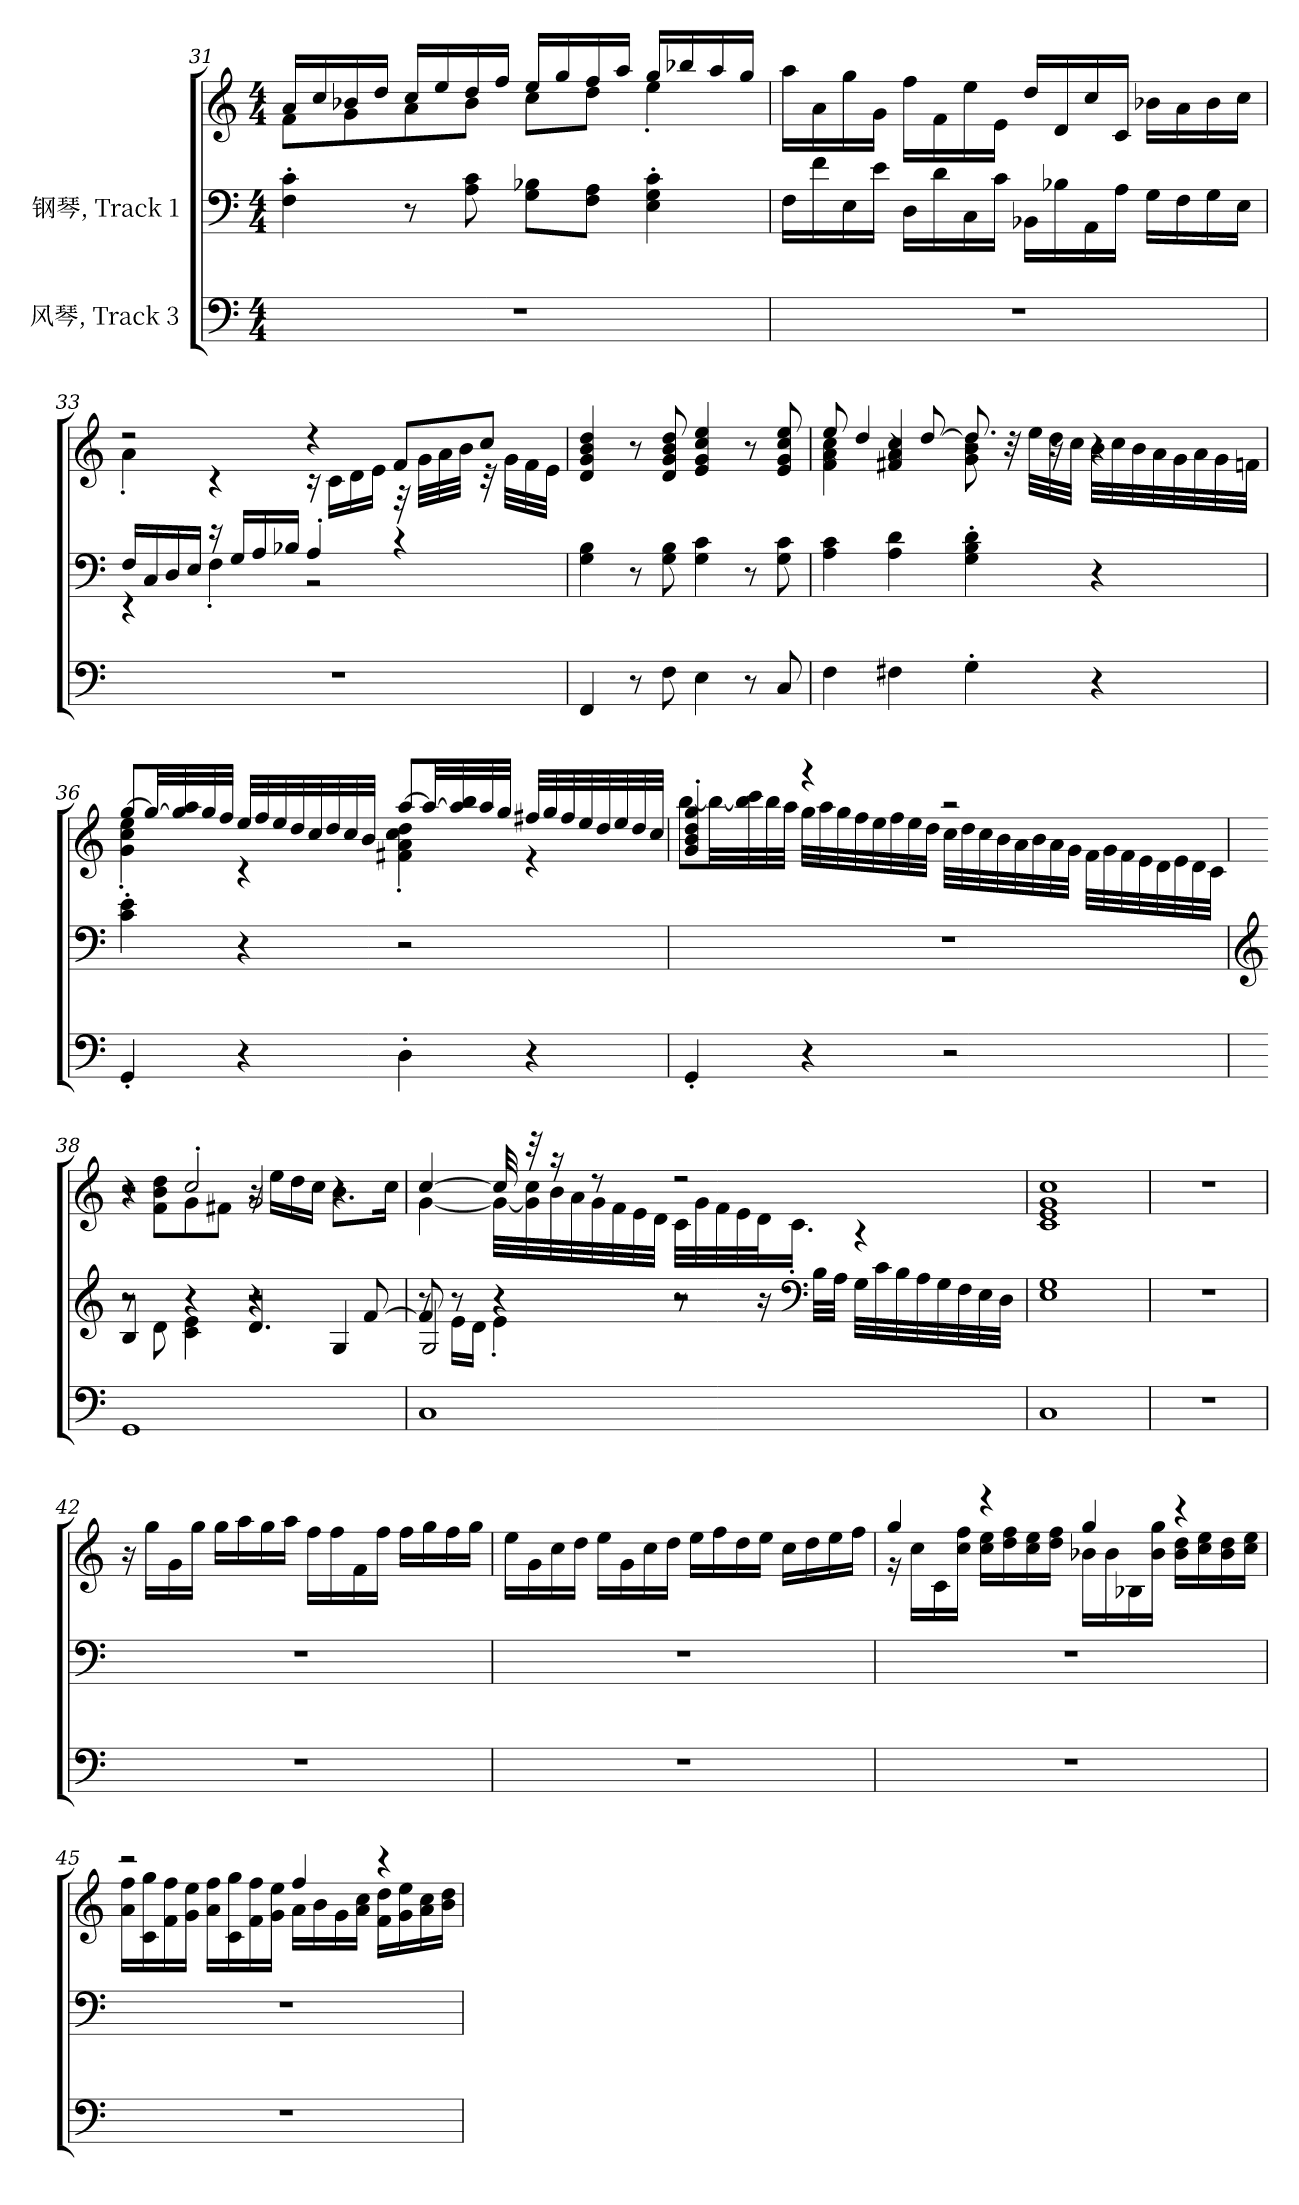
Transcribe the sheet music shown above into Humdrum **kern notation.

**kern	**kern	**kern
*part2	*part1	*part1
*staff3	*staff2	*staff1
*I"风琴, Track 3	*I"钢琴, Track 1	*
!!LO:LB:g=z
*clefF4	*clefF4	*clefG2
*k[]	*k[]	*k[]
*M4/4	*M4/4	*M4/4
=31	=31	=31
*	*	*^
1r	4F\' 4c\'	16a/LL	8f\L
.	.	16cc/	.
.	.	16b-X/	8g\
.	.	16dd/JJ	.
.	8r	16cc/LL	8a\
.	.	16ee/	.
.	8A\ 8c\	16dd/	8b-\J
.	.	16ff/JJ	.
.	8G\ 8B-X\L	16ee/LL	8cc\L
.	.	16gg/	.
.	8F\ 8A\J	16ff/	8dd\J
.	.	16aa/JJ	.
.	4E\' 4G\' 4c\'	16gg/LL	4ee'\
.	.	16bb-X/	.
.	.	16aa/	.
.	.	16gg/JJ	.
*	*	*v	*v
=32	=32	=32
1r	16F\LL	16aa\LL
.	16f\	16a\
.	16E\	16gg\
.	16e\JJ	16g\JJ
.	16D\LL	16ff\LL
.	16d\	16f\
.	16C\	16ee\
.	16c\JJ	16e\JJ
.	16BB-X\LL	16dd/LL
.	16B-X\	16d/
.	16AA\	16cc/
.	16A\JJ	16c/JJ
.	16G\LL	16b-X\LL
.	16F\	16a\
.	16G\	16b-\
.	16E\JJ	16cc\JJ
!!LO:PB:g=z
=33	=33	=33
*	*^	*^
1r	16F/LL	4r	2r	4a'\
.	16C/	.	.	.
.	16D/	.	.	.
.	16E/JJ	.	.	.
.	16r	4F'\	.	4r
.	16G/LL	.	.	.
.	16A/	.	.	.
.	16B-X/JJ	.	.	.
.	4A'/	2r	4r	16r
.	.	.	.	16c\LL
.	.	.	.	16d\
.	.	.	.	16e\JJ
*	*	*	*MM70	*
.	4r	.	8f/L	32r
.	.	.	.	32g\LLL
.	.	.	.	32a\
.	.	.	.	32b\JJJ
.	.	.	8cc/J	32r
.	.	.	.	32g\LLL
.	.	.	.	32f\
.	.	.	.	32e\JJJ
*	*v	*v	*	*
*	*	*v	*v
=34	=34	=34
4FF/	4G\ 4B\	4d/ 4g/ 4b/ 4dd/
8r	8r	8r
8F\	8G\ 8B\	8d/ 8g/ 8b/ 8dd/
4E\	4G\ 4c\	4e/ 4g/ 4cc/ 4ee/
8r	8r	8r
8C/	8G\ 8c\	8e/ 8g/ 8cc/ 8ee/
!!LO:LB:g=z
=35	=35	=35
*	*	*^
*	*	*	*^
4F\	4A\ 4c\	8ee/	4f\ 4a\ 4cc\	4r
.	.	4dd/	.	.
4F#X\	4A\ 4d\	.	4r	4f#X/ 4a/ 4cc/
.	.	[8dd/	.	.
4G'\	4G\' 4B\' 4d\'	8.dd/]	8g\ 8b\	2r
.	.	.	32r	.
.	.	.	32ee\LLL	.
.	.	16r	32dd\	.
.	.	.	32cc\JJJ	.
4r	4r	4r	32b\LLL	.
.	.	.	32cc\	.
.	.	.	32b\	.
.	.	.	32a\	.
.	.	.	32g\	.
.	.	.	32a\	.
.	.	.	32g\	.
.	.	.	32fn\JJJ	.
*	*	*	*v	*v
!!LO:LB:g=z
=36	=36	=36	=36
4GG'/	4c\' 4e\'	[8gg/L	4g\' 4cc\' 4ee\'
.	.	32gg/LL_	.
.	.	32gg/] 32aa/	.
.	.	32gg/	.
.	.	32ff/JJJ	.
4r	4r	32ee/LLL	4r
.	.	32ff/	.
.	.	32ee/	.
.	.	32dd/	.
.	.	32cc/	.
.	.	32dd/	.
.	.	32cc/	.
.	.	32b/JJJ	.
4D'\	2r	[8aa/L	4f#X\' 4a\' 4cc\' 4dd\'
.	.	32aa/LL_	.
.	.	32aa/] 32bb/	.
.	.	32aa/	.
.	.	32gg/JJJ	.
4r	.	32ff#X/LLL	4r
.	.	32gg/	.
.	.	32ff#/	.
.	.	32ee/	.
.	.	32dd/	.
.	.	32ee/	.
.	.	32dd/	.
.	.	32cc/JJJ	.
!!LO:LB:g=z	!!
=37	=37	=37	=37
4GG'/	1r	4g/' 4b/' 4dd/' 4gg/'	[8bb\L
.	.	.	32bb\LL_
.	.	.	32bb\] 32ccc\
.	.	.	32bb\
.	.	.	32aa\JJJ
4r	.	4r	32gg\LLL
.	.	.	32aa\
.	.	.	32gg\
.	.	.	32ff\
.	.	.	32ee\
.	.	.	32ff\
.	.	.	32ee\
.	.	.	32dd\JJJ
2r	.	2r	32cc\LLL
.	.	.	32dd\
.	.	.	32cc\
.	.	.	32b\
.	.	.	32a\
.	.	.	32b\
.	.	.	32a\
.	.	.	32g\JJJ
.	.	.	32f\LLL
.	.	.	32g\
.	.	.	32f\
.	.	.	32e\
.	.	.	32d\
.	.	.	32e\
.	.	.	32d\
.	.	.	32c\JJJ
*	*	*v	*v
=38	=38	=38
*	*clefG2	*
*	*	*MM65
*	*^	*^
*	*	*^	*	*^
1GG	4B/	8r	2r	4r	8r	2r
.	.	8d\	.	.	8f\ 8b\ 8dd\L	.
.	4r	4c\ 4e\	.	2cc'/	8g\	.
.	.	.	.	.	8f#X\J	.
.	4.d/	2r	4r	.	16r	2g/
.	.	.	.	.	16ee\LL	.
.	.	.	.	.	16dd\	.
.	.	.	.	.	16cc\JJ	.
.	.	.	4G/	4r	8.b\L	.
.	[8f/	.	.	.	.	.
.	.	.	.	.	16cc\Jk	.
*	*	*	*	*v	*v	*v
!!LO:PB:g=z
=39	=39	=39	=39	=39
*	*	*	*	*MM60
*	*	*	*	*^
1C	8f/]	8r	2G/	[4cc/	[4g\
.	8r	16e\LL	.	.	.
.	.	16d\JJ	.	.	.
*	*	*	*	*MM55	*
.	4r	4e'\	.	32cc/]	32g\LLL_
.	.	.	.	32r	32g\] 32cc\
.	.	.	.	16r	32b\
.	.	.	.	.	32a\
.	.	.	.	8r	32g\
.	.	.	.	.	32f\
.	.	.	.	.	32e\
.	.	.	.	.	32d\JJJ
.	2r	8r	2r	2r	32c\LLL
.	.	.	.	.	32g\
.	.	.	.	.	32f\
.	.	.	.	.	32e\
.	.	16r	.	.	32d\J
.	.	.	.	.	16.c'\JJ
*	*clefF4	*	*	*	*
.	.	32B\LLL	.	.	.
.	.	32A\JJJ	.	.	.
.	.	32G\LLL	.	.	4r
.	.	32c\	.	.	.
.	.	32B\	.	.	.
.	.	32A\	.	.	.
.	.	32G\	.	.	.
.	.	32F\	.	.	.
.	.	32E\	.	.	.
.	.	32D\JJJ	.	.	.
*	*v	*v	*v	*	*
*	*	*v	*v
=40	=40	=40
*	*	*MM45
1C	1E 1G	1c 1e 1g 1cc
=41	=41	=41
*	*	*MM75
1r	1r	1r
!!LO:LB:g=z
=42	=42	=42
1r	1r	16r
.	.	16gg\LL
.	.	16g\
.	.	16gg\JJ
.	.	16gg\LL
.	.	16aa\
.	.	16gg\
.	.	16aa\JJ
.	.	16ff\LL
.	.	16ff\
.	.	16f\
.	.	16ff\JJ
.	.	16ff\LL
.	.	16gg\
.	.	16ff\
.	.	16gg\JJ
=43	=43	=43
1r	1r	16ee\LL
.	.	16g\
.	.	16cc\
.	.	16dd\JJ
.	.	16ee\LL
.	.	16g\
.	.	16cc\
.	.	16dd\JJ
.	.	16ee\LL
.	.	16ff\
.	.	16dd\
.	.	16ee\JJ
.	.	16cc\LL
.	.	16dd\
.	.	16ee\
.	.	16ff\JJ
!!LO:LB:g=z
=44	=44	=44
*	*	*^
1r	1r	4gg/	16r
.	.	.	16cc\LL
.	.	.	16c\
.	.	.	16cc\ 16ff\JJ
.	.	4r	16cc\ 16ee\LL
.	.	.	16dd\ 16ff\
.	.	.	16cc\ 16ee\
.	.	.	16dd\ 16ff\JJ
.	.	4gg/	16b-X\LL
.	.	.	16b-\
.	.	.	16B-X\
.	.	.	16b-\ 16gg\JJ
.	.	4r	16b-\ 16dd\LL
.	.	.	16cc\ 16ee\
.	.	.	16b-\ 16dd\
.	.	.	16cc\ 16ee\JJ
=45	=45	=45	=45
1r	1r	2r	16a\ 16ff\LL
.	.	.	16c\ 16gg\
.	.	.	16f\ 16ff\
.	.	.	16g\ 16ee\JJ
.	.	.	16a\ 16ff\LL
.	.	.	16c\ 16gg\
.	.	.	16f\ 16ff\
.	.	.	16g\ 16ee\JJ
.	.	4ff/	16a\LL
.	.	.	16b\
.	.	.	16g\
.	.	.	16a\ 16cc\JJ
.	.	4r	16f\ 16dd\LL
.	.	.	16g\ 16ee\
.	.	.	16a\ 16cc\
.	.	.	16b\ 16dd\JJ
*	*	*v	*v
=	=	=
*-	*-	*-
